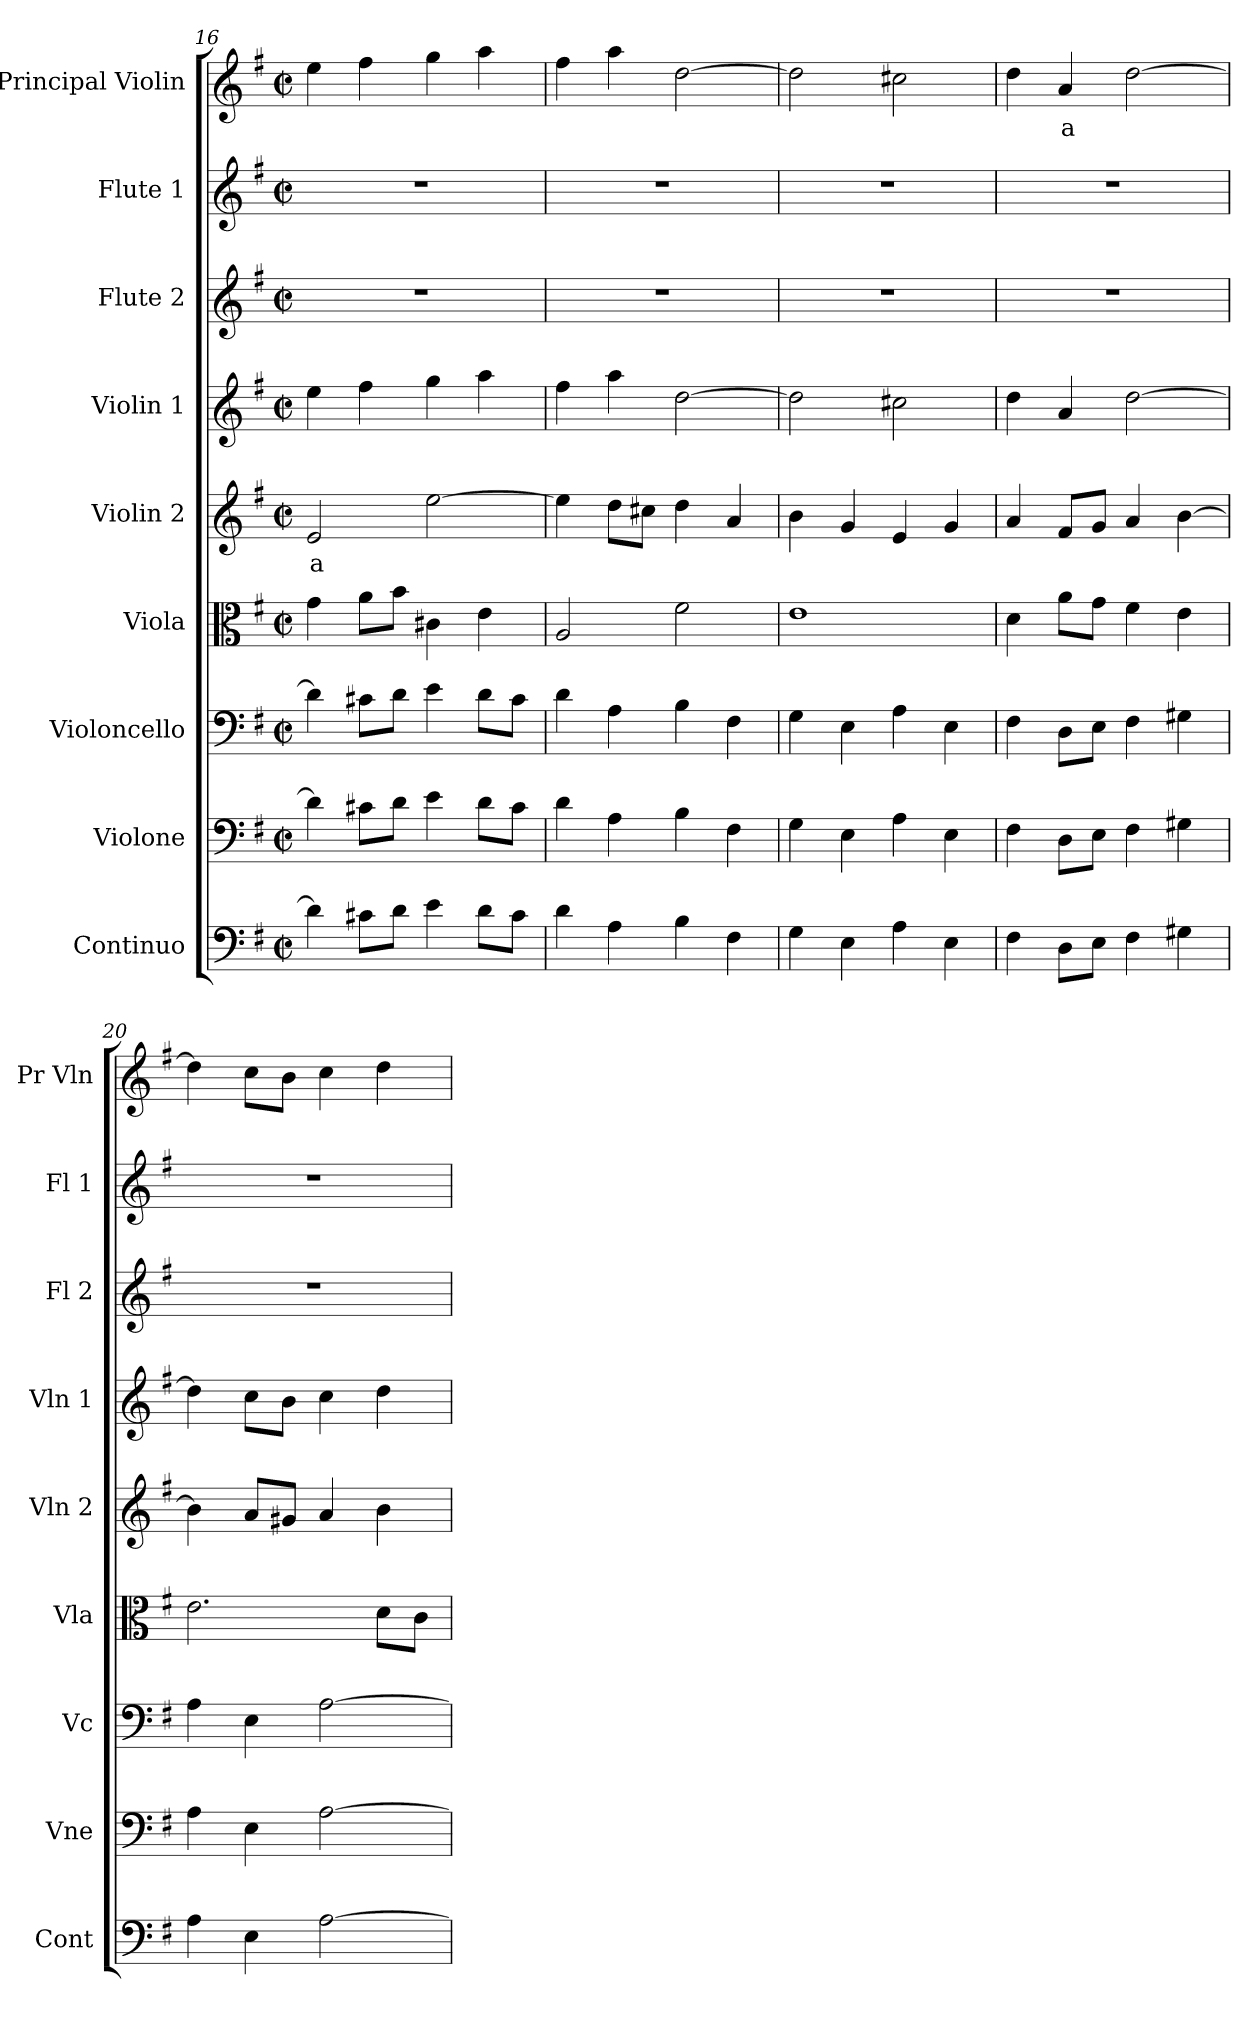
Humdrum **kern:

**kern	**kern	**kern	**kern	**kern	**text	**kern	**kern	**kern	**kern	**text
*part9	*part8	*part7	*part6	*part5	*part5	*part4	*part3	*part2	*part1	*part1
*staff9	*staff8	*staff7	*staff6	*staff5	*staff5	*staff4	*staff3	*staff2	*staff1	*staff1
*I"Continuo	*I"Violone	*I"Violoncello	*I"Viola	*I"Violin 2	*	*I"Violin 1	*I"Flute 2	*I"Flute 1	*I"Principal Violin	*
*I'Cont	*I'Vne	*I'Vc	*I'Vla	*I'Vln 2	*	*I'Vln 1	*I'Fl 2	*I'Fl 1	*I'Pr Vln	*
*clefF4	*clefF4	*clefF4	*clefC3	*clefG2	*	*clefG2	*clefG2	*clefG2	*clefG2	*
*	*ITrd7c12	*	*	*	*	*	*	*	*	*
*k[f#]	*k[f#]	*k[f#]	*k[f#]	*k[f#]	*	*k[f#]	*k[f#]	*k[f#]	*k[f#]	*
*M2/2	*M2/2	*M2/2	*M2/2	*M2/2	*	*M2/2	*M2/2	*M2/2	*M2/2	*
*met(c|)	*met(c|)	*met(c|)	*met(c|)	*met(c|)	*	*met(c|)	*met(c|)	*met(c|)	*met(c|)	*
=16	=16	=16	=16	=16	=16	=16	=16	=16	=16	=16
!	!	!	!	!	!LO:LY:b:color=#FF0000	!	!	!	!	!
4d\]	4D\]	4d\]	4g\	2e/	a	4ee\	1r	1r	4ee\	.
8c#X\L	8C#X\L	8c#X\L	8a\L	.	.	4ff#\	.	.	4ff#\	.
8d\J	8D\J	8d\J	8b\J	.	.	.	.	.	.	.
4e\	4E\	4e\	4c#X\	[2ee\	.	4gg\	.	.	4gg\	.
8d\L	8D\L	8d\L	4e\	.	.	4aa\	.	.	4aa\	.
8c#\J	8C#\J	8c#\J	.	.	.	.	.	.	.	.
=17	=17	=17	=17	=17	=17	=17	=17	=17	=17	=17
4d\	4D\	4d\	2A/	4ee\]	.	4ff#\	1r	1r	4ff#\	.
4A\	4AA\	4A\	.	8dd\L	.	4aa\	.	.	4aa\	.
.	.	.	.	8cc#X\J	.	.	.	.	.	.
4B\	4BB\	4B\	2f#\	4dd\	.	[2dd\	.	.	[2dd\	.
4F#\	4FF#\	4F#\	.	4a/	.	.	.	.	.	.
=18	=18	=18	=18	=18	=18	=18	=18	=18	=18	=18
4G\	4GG\	4G\	1e	4b\	.	2dd\]	1r	1r	2dd\]	.
4E\	4EE\	4E\	.	4g/	.	.	.	.	.	.
4A\	4AA\	4A\	.	4e/	.	2cc#X\	.	.	2cc#X\	.
4E\	4EE\	4E\	.	4g/	.	.	.	.	.	.
=19	=19	=19	=19	=19	=19	=19	=19	=19	=19	=19
4F#\	4FF#\	4F#\	4d\	4a/	.	4dd\	1r	1r	4dd\	.
!	!	!	!	!	!	!	!	!	!	!LO:LY:b:color=#FF0000
8D\L	8DD\L	8D\L	8a\L	8f#/L	.	4a/	.	.	4a/	a
8E\J	8EE\J	8E\J	8g\J	8g/J	.	.	.	.	.	.
4F#\	4FF#\	4F#\	4f#\	4a/	.	[2dd\	.	.	[2dd\	.
4G#X\	4GG#X\	4G#X\	4e\	[4b\	.	.	.	.	.	.
!!LO:PB:g=z
=20	=20	=20	=20	=20	=20	=20	=20	=20	=20	=20
4A\	4AA\	4A\	2.e\	4b\]	.	4dd\]	1r	1r	4dd\]	.
4E\	4EE\	4E\	.	8a/L	.	8cc\L	.	.	8cc\L	.
.	.	.	.	8g#X/J	.	8b\J	.	.	8b\J	.
[2A\	[2AA\	[2A\	.	4a/	.	4cc\	.	.	4cc\	.
.	.	.	8d\L	4b\	.	4dd\	.	.	4dd\	.
.	.	.	8c\J	.	.	.	.	.	.	.
=	=	=	=	=	=	=	=	=	=	=
*-	*-	*-	*-	*-	*-	*-	*-	*-	*-	*-
